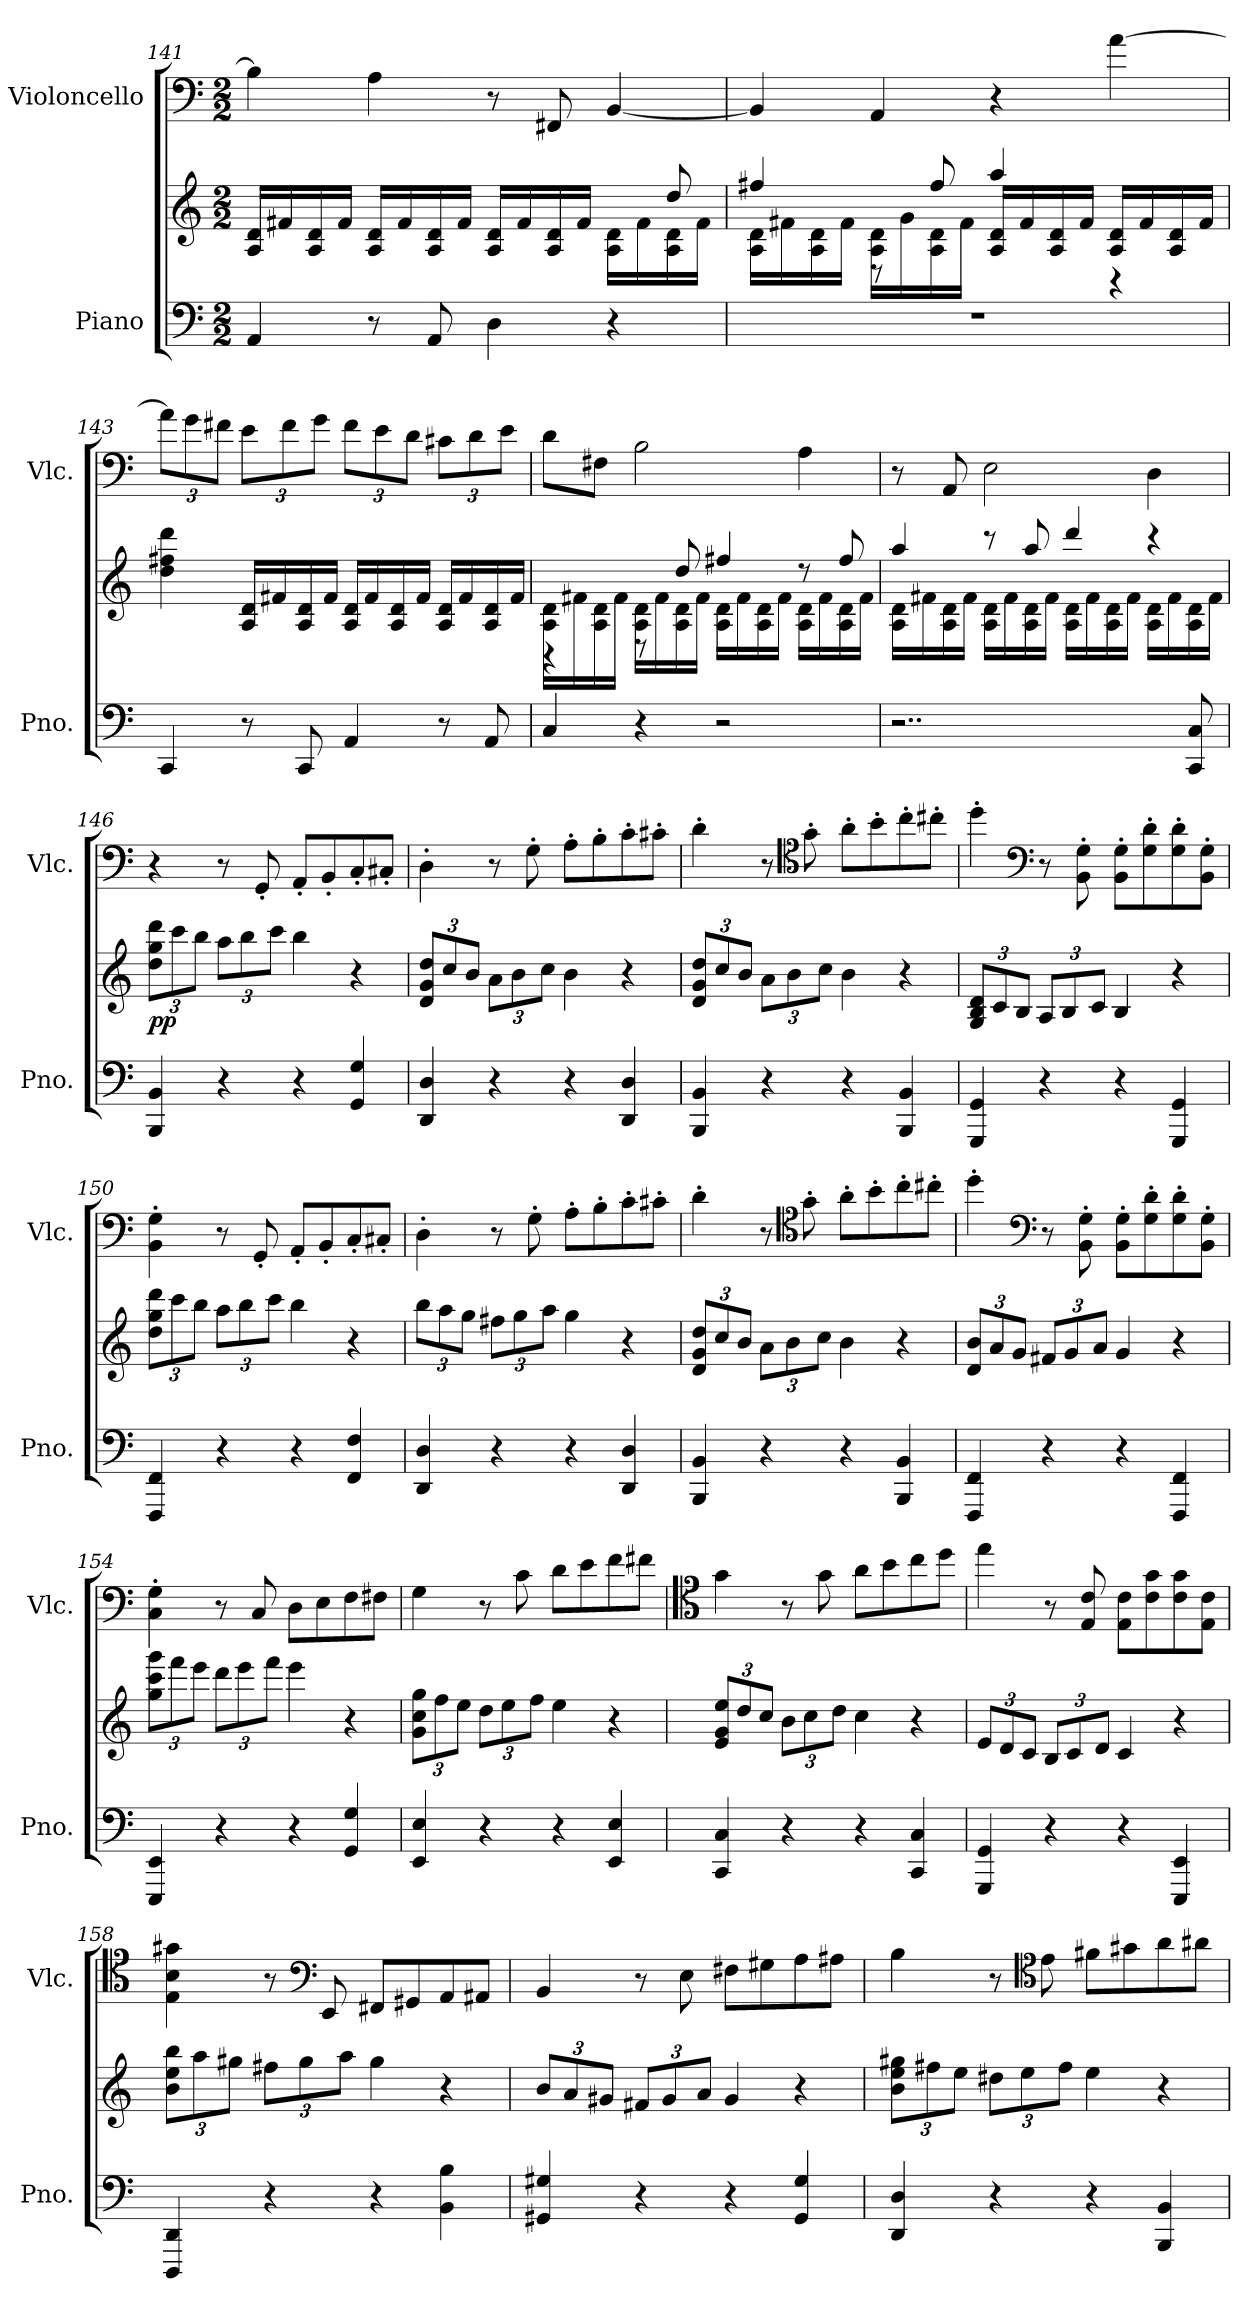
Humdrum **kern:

**kern	**kern	**dynam	**kern
*part2	*part2	*part2	*part1
*staff3	*staff2	*staff2/3	*staff1
*I"Piano	*	*	*I"Violoncello
*I'Pno.	*	*	*I'Vlc.
*clefF4	*clefG2	*	*clefF4
*k[]	*k[]	*	*k[]
*M2/2	*M2/2	*	*M2/2
=141	=141	=141	=141
*	*^	*	*
4AA/	16A/ 16d/LL	2..rffyy	.	4B\]
.	16f#X/	.	.	.
.	16A/ 16d/	.	.	.
.	16f#/JJ	.	.	.
8r	16A/ 16d/LL	.	.	4A\
.	16f#/	.	.	.
8AA/	16A/ 16d/	.	.	.
.	16f#/JJ	.	.	.
4D\	16A/ 16d/LL	.	.	8r
.	16f#/	.	.	.
.	16A/ 16d/	.	.	8FF#X/
.	16f#/JJ	.	.	.
4r	16A\ 16d\LL	.	.	[4BB/
.	16f#\	.	.	.
.	16A\ 16d\	8dd/	.	.
.	16f#\JJ	.	.	.
!!LO:LB:g=z
=142	=142	=142	=142	=142
1r	16A\ 16d\LL	4ff#X/	.	4BB/]
.	16f#X\	.	.	.
.	16A\ 16d\	.	.	.
.	16f#\JJ	.	.	.
.	16A\ 16d\LL	8r	.	4AA/
.	16g\	.	.	.
.	16A\ 16d\	8ff#/	.	.
.	16f#\JJ	.	.	.
.	16A/ 16d/LL	4aa/	.	4r
.	16f#/	.	.	.
.	16A/ 16d/	.	.	.
.	16f#/JJ	.	.	.
.	16A/ 16d/LL	4r	.	[4a\
.	16f#/	.	.	.
.	16A/ 16d/	.	.	.
.	16f#/JJ	.	.	.
*	*v	*v	*	*
=143	=143	=143	=143
*	*	*	*Xbrackettup
4CC/	4dd\ 4ff#X\ 4ddd\	.	12a\L]
.	.	.	12g\
.	.	.	12f#X\J
8r	16A/ 16d/LL	.	12e\L
.	16f#X/	.	.
.	.	.	12f#\
8CC/	16A/ 16d/	.	.
.	.	.	12g\J
.	16f#/JJ	.	.
4AA/	16A/ 16d/LL	.	12f#\L
.	16f#/	.	.
.	.	.	12e\
.	16A/ 16d/	.	.
.	.	.	12d\J
.	16f#/JJ	.	.
8r	16A/ 16d/LL	.	12c#X\L
.	16f#/	.	.
.	.	.	12d\
8AA/	16A/ 16d/	.	.
.	.	.	12e\J
.	16f#/JJ	.	.
!!LO:LB:g=z
=144	=144	=144	=144
*	*^	*	*
4C/	16A\ 16d\LL	4r	.	8d\L
.	16f#X\	.	.	.
.	16A\ 16d\	.	.	8F#X\J
.	16f#\JJ	.	.	.
4r	16A\ 16d\LL	8r	.	2B\
.	16f#\	.	.	.
.	16A\ 16d\	8dd/	.	.
.	16f#\JJ	.	.	.
2r	16A\ 16d\LL	4ff#X/	.	.
.	16f#\	.	.	.
.	16A\ 16d\	.	.	.
.	16f#\JJ	.	.	.
.	8r	16A\ 16d\LL	.	4A\
.	.	16f#\	.	.
.	8ff#/	16A\ 16d\	.	.
.	.	16f#\JJ	.	.
=145	=145	=145	=145	=145
2..r	4aa/	16A\ 16d\LL	.	8r
.	.	16f#X\	.	.
.	.	16A\ 16d\	.	8AA/
.	.	16f#\JJ	.	.
.	8r	16A\ 16d\LL	.	2E\
.	.	16f#\	.	.
.	8aa/	16A\ 16d\	.	.
.	.	16f#\JJ	.	.
.	4ddd/	16A\ 16d\LL	.	.
.	.	16f#\	.	.
.	.	16A\ 16d\	.	.
.	.	16f#\JJ	.	.
.	4r	16A\ 16d\LL	.	4D\
.	.	16f#\	.	.
8CC/ 8C/	.	16A\ 16d\	.	.
.	.	16f#\JJ	.	.
*	*v	*v	*	*
=146	=146	=146	=146
*	*Xbrackettup	*	*
*	*^	*	*
!	!	!	!LO:DY:b	!
*	*v	*v	*	*
4BBB/ 4BB/	12dd\ 12gg\ 12ddd\L	pp	4r
.	12ccc\	.	.
.	12bb\J	.	.
4r	12aa\L	.	8r
.	12bb\	.	.
.	.	.	8GG'/
.	12ccc\J	.	.
4r	4bb\	.	8AA'/L
.	.	.	8BB'/
4GG/ 4G/	4r	.	8C'/
.	.	.	8C#X'/J
!!LO:PB:g=z
=147	=147	=147	=147
4DD/ 4D/	12d/ 12g/ 12dd/L	.	4D'\
.	12cc/	.	.
.	12b/J	.	.
4r	12a\L	.	8r
.	12b\	.	.
.	.	.	8G'\
.	12cc\J	.	.
4r	4b\	.	8A'\L
.	.	.	8B'\
4DD/ 4D/	4r	.	8c'\
.	.	.	8c#X'\J
=148	=148	=148	=148
4BBB/ 4BB/	12d/ 12g/ 12dd/L	.	4d'\
.	12cc/	.	.
.	12b/J	.	.
4r	12a\L	.	8r
.	12b\	.	.
*	*	*	*clefC4
.	.	.	8g'\
.	12cc\J	.	.
4r	4b\	.	8a'\L
.	.	.	8b'\
4BBB/ 4BB/	4r	.	8cc'\
.	.	.	8cc#X'\J
=149	=149	=149	=149
4GGG/ 4GG/	12G/ 12B/ 12d/L	.	4dd'\
.	12c/	.	.
.	12B/J	.	.
*	*	*	*clefF4
4r	12A/L	.	8r
.	12B/	.	.
.	.	.	8BB\' 8G\'
.	12c/J	.	.
4r	4B/	.	8BB\' 8G\'L
.	.	.	8G\' 8d\'
4GGG/ 4GG/	4r	.	8G\' 8d\'
.	.	.	8BB\' 8G\'J
=150	=150	=150	=150
4FFF/ 4FF/	12dd\ 12gg\ 12ddd\L	.	4BB\' 4G\'
.	12ccc\	.	.
.	12bb\J	.	.
4r	12aa\L	.	8r
.	12bb\	.	.
.	.	.	8GG'/
.	12ccc\J	.	.
4r	4bb\	.	8AA'/L
.	.	.	8BB'/
4FF/ 4F/	4r	.	8C'/
.	.	.	8C#X'/J
!!LO:LB:g=z
=151	=151	=151	=151
4DD/ 4D/	12bb\L	.	4D'\
.	12aa\	.	.
.	12gg\J	.	.
4r	12ff#X\L	.	8r
.	12gg\	.	.
.	.	.	8G'\
.	12aa\J	.	.
4r	4gg\	.	8A'\L
.	.	.	8B'\
4DD/ 4D/	4r	.	8c'\
.	.	.	8c#X'\J
=152	=152	=152	=152
4BBB/ 4BB/	12d/ 12g/ 12dd/L	.	4d'\
.	12cc/	.	.
.	12b/J	.	.
4r	12a\L	.	8r
.	12b\	.	.
*	*	*	*clefC4
.	.	.	8g'\
.	12cc\J	.	.
4r	4b\	.	8a'\L
.	.	.	8b'\
4BBB/ 4BB/	4r	.	8cc'\
.	.	.	8cc#X'\J
=153	=153	=153	=153
4FFF/ 4FF/	12d/ 12b/L	.	4dd'\
.	12a/	.	.
.	12g/J	.	.
*	*	*	*clefF4
4r	12f#X/L	.	8r
.	12g/	.	.
.	.	.	8BB\' 8G\'
.	12a/J	.	.
4r	4g/	.	8BB\' 8G\'L
.	.	.	8G\' 8d\'
4FFF/ 4FF/	4r	.	8G\' 8d\'
.	.	.	8BB\' 8G\'J
=154	=154	=154	=154
4EEE/ 4EE/	12gg\ 12ccc\ 12ggg\L	.	4C\' 4G\'
.	12fff\	.	.
.	12eee\J	.	.
4r	12ddd\L	.	8r
.	12eee\	.	.
.	.	.	8C/
.	12fff\J	.	.
4r	4eee\	.	8D\L
.	.	.	8E\
4GG/ 4G/	4r	.	8F\
.	.	.	8F#X\J
!!LO:LB:g=z
=155	=155	=155	=155
4EE/ 4E/	12g\ 12cc\ 12gg\L	.	4G\
.	12ff\	.	.
.	12ee\J	.	.
4r	12dd\L	.	8r
.	12ee\	.	.
.	.	.	8c\
.	12ff\J	.	.
4r	4ee\	.	8d\L
.	.	.	8e\
4EE/ 4E/	4r	.	8f\
.	.	.	8f#X\J
=156	=156	=156	=156
*	*	*	*clefC4
4CC/ 4C/	12e/ 12g/ 12ee/L	.	4g\
.	12dd/	.	.
.	12cc/J	.	.
4r	12b\L	.	8r
.	12cc\	.	.
.	.	.	8g\
.	12dd\J	.	.
4r	4cc\	.	8a\L
.	.	.	8b\
4CC/ 4C/	4r	.	8cc\
.	.	.	8dd\J
=157	=157	=157	=157
4GGG/ 4GG/	12e/L	.	4ee\
.	12d/	.	.
.	12c/J	.	.
4r	12B/L	.	8r
.	12c/	.	.
.	.	.	8E/ 8c/
.	12d/J	.	.
4r	4c/	.	8E\ 8c\L
.	.	.	8c\ 8g\
4EEE/ 4EE/	4r	.	8c\ 8g\
.	.	.	8E\ 8c\J
!!LO:LB:g=z
=158	=158	=158	=158
4DDD/ 4DD/	12b\ 12ee\ 12bb\L	.	4E\ 4B\ 4g#X\
.	12aa\	.	.
.	12gg#X\J	.	.
4r	12ff#X\L	.	8r
.	12gg#\	.	.
*	*	*	*clefF4
.	.	.	8EE/
.	12aa\J	.	.
4r	4gg#\	.	8FF#X/L
.	.	.	8GG#X/
4BB\ 4B\	4r	.	8AA/
.	.	.	8AA#X/J
=159	=159	=159	=159
4GG#X/ 4G#X/	12b/L	.	4BB/
.	12a/	.	.
.	12g#X/J	.	.
4r	12f#X/L	.	8r
.	12g#/	.	.
.	.	.	8E\
.	12a/J	.	.
4r	4g#/	.	8F#X\L
.	.	.	8G#X\
4GG#/ 4G#/	4r	.	8A\
.	.	.	8A#X\J
=160	=160	=160	=160
4DD/ 4D/	12b\ 12ee\ 12gg#X\L	.	4B\
.	12ff#X\	.	.
.	12ee\J	.	.
4r	12dd#X\L	.	8r
.	12ee\	.	.
*	*	*	*clefC4
.	.	.	8e\
.	12ff#\J	.	.
4r	4ee\	.	8f#X\L
.	.	.	8g#X\
4BBB/ 4BB/	4r	.	8a\
.	.	.	8a#X\J
=	=	=	=
*-	*-	*-	*-
